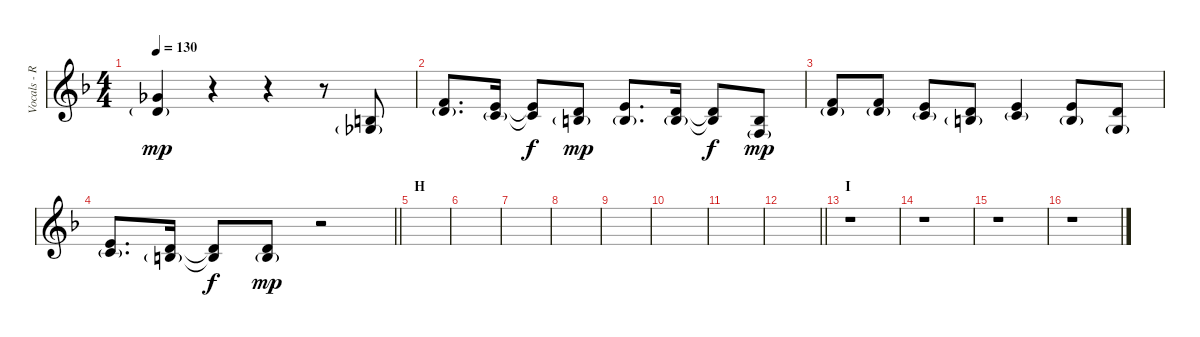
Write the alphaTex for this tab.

\track ("Vocals - Ruki" "Vocals - R") {instrument lead6voice}
\staff {score}
\tuning (Db4 Ab3 E3 B2 Gb2 Db2) {hide}
\ts (4 4)
\tempo 130
\clef g2
\ks f
(5.1 6.2{g}).4{dy mp} r.4 r.4 r.8 (3.2 2.3{g}).8 |
(4.1 6.2{g}).8{d} (3.1 4.2{g}).16 (3.1{t} 4.2{t}).8{dy f} (1.1 3.2{g}).8{dy mp} (3.1 3.2{g}).8{d} (1.1 3.2{g}).16 (1.1{t} 3.2{t}).8{dy f} (3.2 1.3{g}).8{dy mp} |
(4.1 6.2{g}).8 (4.1 6.2{g}).8 (3.1 4.2{g}).8 (1.1 3.2{g}).8 (3.1 4.2{g}).4 (3.1 3.2{g}).8 (1.1 3.3{g}).8 |
\barLineRight lightlight
(3.1 4.2{g}).8{d} (1.1 3.2{g}).16 (1.1{t} 3.2{t}).8{dy f} (1.1 3.2{g}).8{dy mp} r.2 |
\section ("" "H")
|
|
|
|
|
|
|
\barLineRight lightlight
|
\section ("" "I")
r.1 |
r.1 |
r.1 |
r.1
